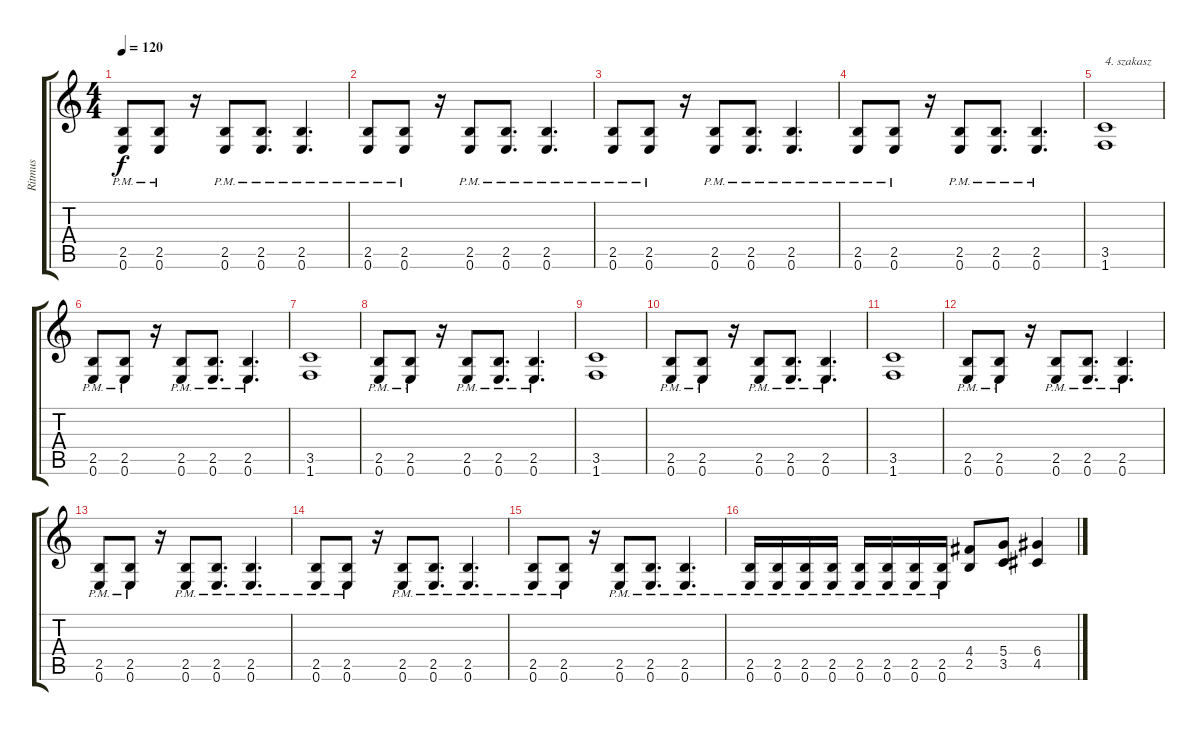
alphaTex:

\track ("Ritmus" "Ritmus") {instrument electricguitarjazz}
\staff {score tabs}
\tuning (E4 B3 G3 D3 A2 E2) {hide}
\ts (4 4)
\tempo 120
\clef g2
\ks c
(2.5{pm} 0.6{pm}).8{dy f} (2.5{pm} 0.6{pm}).8 r.16 (2.5{pm} 0.6{pm}).8 (2.5{pm} 0.6{pm}).8{d} (2.5{pm} 0.6{pm}).4{d} |
(2.5{pm} 0.6{pm}).8 (2.5{pm} 0.6{pm}).8 r.16 (2.5{pm} 0.6{pm}).8 (2.5{pm} 0.6{pm}).8{d} (2.5{pm} 0.6{pm}).4{d} |
(2.5{pm} 0.6{pm}).8 (2.5{pm} 0.6{pm}).8 r.16 (2.5{pm} 0.6{pm}).8 (2.5{pm} 0.6{pm}).8{d} (2.5{pm} 0.6{pm}).4{d} |
(2.5{pm} 0.6{pm}).8 (2.5{pm} 0.6{pm}).8 r.16 (2.5{pm} 0.6{pm}).8 (2.5{pm} 0.6{pm}).8{d} (2.5{pm} 0.6{pm}).4{d} |
(3.5 1.6).1{txt "4. szakasz"} |
(2.5{pm} 0.6{pm}).8 (2.5{pm} 0.6{pm}).8 r.16 (2.5{pm} 0.6{pm}).8 (2.5{pm} 0.6{pm}).8{d} (2.5{pm} 0.6{pm}).4{d} |
(3.5 1.6).1 |
(2.5{pm} 0.6{pm}).8 (2.5{pm} 0.6{pm}).8 r.16 (2.5{pm} 0.6{pm}).8 (2.5{pm} 0.6{pm}).8{d} (2.5{pm} 0.6{pm}).4{d} |
(3.5 1.6).1 |
(2.5{pm} 0.6{pm}).8 (2.5{pm} 0.6{pm}).8 r.16 (2.5{pm} 0.6{pm}).8 (2.5{pm} 0.6{pm}).8{d} (2.5{pm} 0.6{pm}).4{d} |
(3.5 1.6).1 |
(2.5{pm} 0.6{pm}).8 (2.5{pm} 0.6{pm}).8 r.16 (2.5{pm} 0.6{pm}).8 (2.5{pm} 0.6{pm}).8{d} (2.5{pm} 0.6{pm}).4{d} |
(2.5{pm} 0.6{pm}).8 (2.5{pm} 0.6{pm}).8 r.16 (2.5{pm} 0.6{pm}).8 (2.5{pm} 0.6{pm}).8{d} (2.5{pm} 0.6{pm}).4{d} |
(2.5{pm} 0.6{pm}).8 (2.5{pm} 0.6{pm}).8 r.16 (2.5{pm} 0.6{pm}).8 (2.5{pm} 0.6{pm}).8{d} (2.5{pm} 0.6{pm}).4{d} |
(2.5{pm} 0.6{pm}).8 (2.5{pm} 0.6{pm}).8 r.16 (2.5{pm} 0.6{pm}).8 (2.5{pm} 0.6{pm}).8{d} (2.5{pm} 0.6{pm}).4{d} |
(2.5{pm} 0.6{pm}).16 (2.5{pm} 0.6{pm}).16 (2.5{pm} 0.6{pm}).16 (2.5{pm} 0.6{pm}).16 (2.5{pm} 0.6{pm}).16 (2.5{pm} 0.6{pm}).16 (2.5{pm} 0.6{pm}).16 (2.5{pm} 0.6{pm}).16 (4.4 2.5).8 (5.4 3.5).8 (6.4 4.5).4
